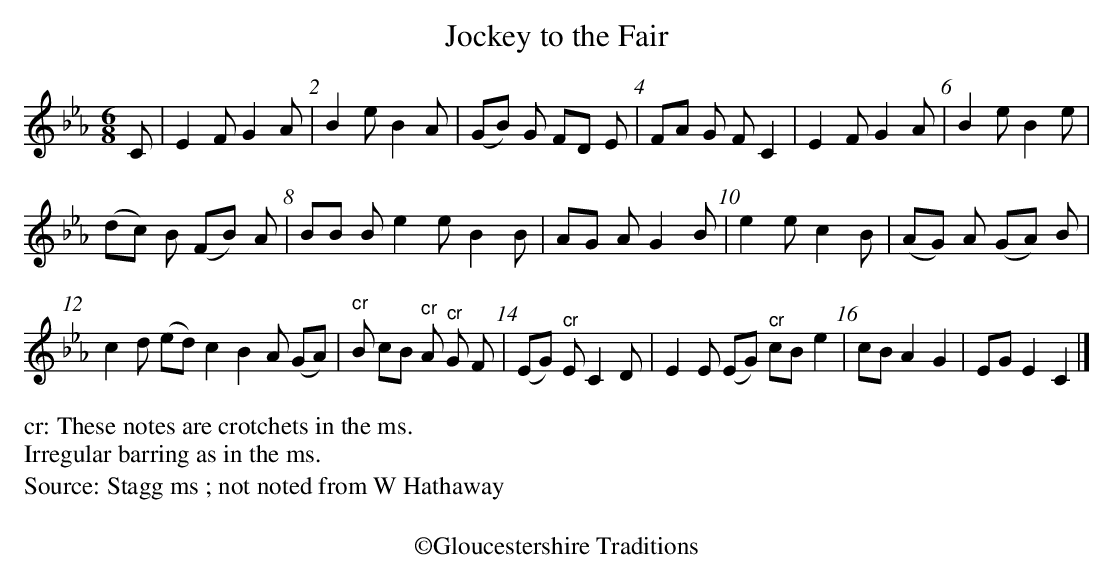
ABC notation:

X:1
T:Jockey to the Fair
M:6/8
L:1/8
K:Eb
C|E2FG2A | B2eB2A | (GB) G FD E | FA G FC2 | E2FG2A | B2eB2e |
(dc) B (FB) A |BB B e2e B2B| AG A G2B | e2e c2B | (AG) A (GA) B |
c2d (ed)c2B2A (GA) |"^cr"B cB "^cr"A "^cr"G F | (EG) "^cr"EC2D |\
 E2E (EG) "^cr"cBe2 |cBA2G2 | EG E2C2 |]
